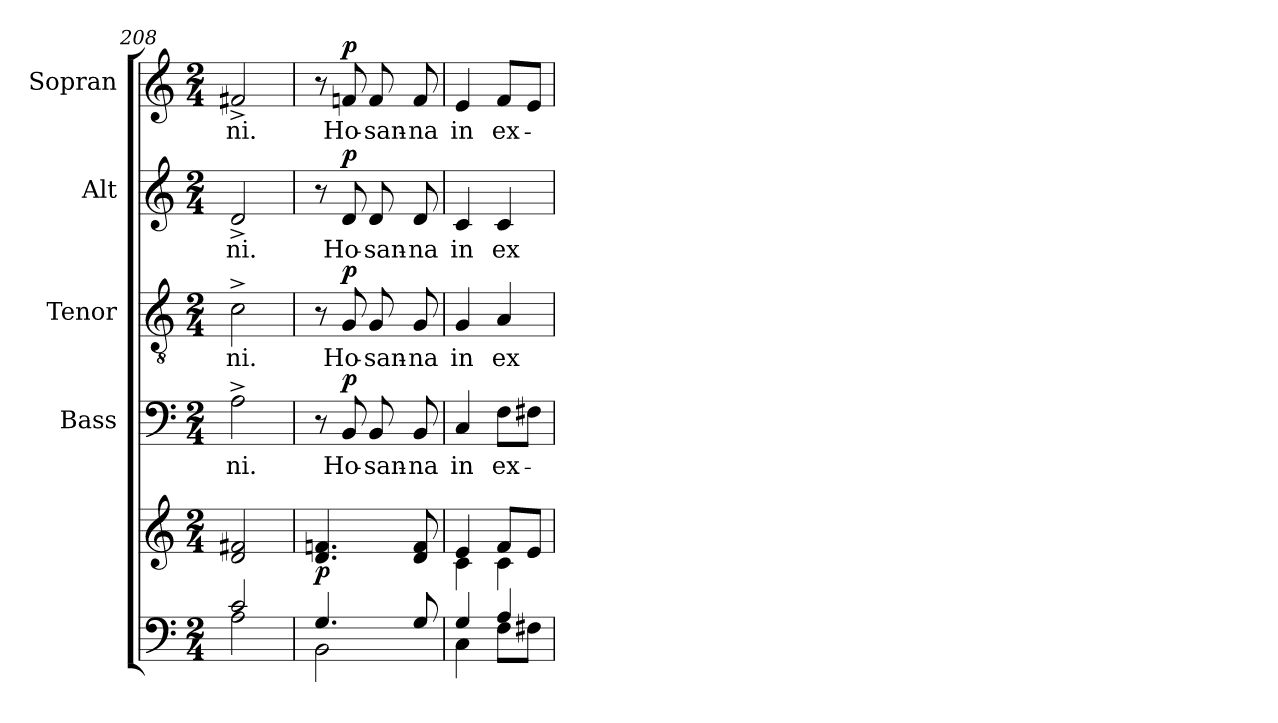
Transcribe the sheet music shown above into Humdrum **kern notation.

**kern	**kern	**dynam	**kern	**text	**dynam	**kern	**text	**dynam	**kern	**text	**dynam	**kern	**text	**dynam
*part5	*part5	*part5	*part4	*part4	*part4	*part3	*part3	*part3	*part2	*part2	*part2	*part1	*part1	*part1
*staff6	*staff5	*staff5/6	*staff4	*staff4	*staff4	*staff3	*staff3	*staff3	*staff2	*staff2	*staff2	*staff1	*staff1	*staff1
*	*	*	*I"Bass	*	*	*I"Tenor	*	*	*I"Alt	*	*	*I"Sopran	*	*
*	*	*	*I'B.	*	*	*I'T.	*	*	*I'A.	*	*	*I'S.	*	*
*clefF4	*clefG2	*	*clefF4	*	*	*clefGv2	*	*	*clefG2	*	*	*clefG2	*	*
*k[]	*k[]	*	*k[]	*	*	*k[]	*	*	*k[]	*	*	*k[]	*	*
*C:	*C:	*	*C:	*	*	*C:	*	*	*C:	*	*	*C:	*	*
*M2/4	*M2/4	*	*M2/4	*	*	*M2/4	*	*	*M2/4	*	*	*M2/4	*	*
=208	=208	=208	=208	=208	=208	=208	=208	=208	=208	=208	=208	=208	=208	=208
*^	*	*	*	*	*	*	*	*	*	*	*	*	*	*
!	!	!	!	!	!LO:LY:b	!	!	!LO:LY:b	!	!	!LO:LY:b	!	!	!LO:LY:b	!
2c/	2A\	2d/ 2f#X/	.	2A^>\	-ni.	.	2c^>\	-ni.	.	2d^>/	-ni.	.	2f#X^>/	-ni.	.
=209	=209	=209	=209	=209	=209	=209	=209	=209	=209	=209	=209	=209	=209	=209	=209
!	!	!	!LO:DY:b	!	!	!	!	!	!	!	!	!	!	!	!
4.G/	2BB\	4.d/ 4.fn/	p	8r	.	.	8r	.	.	8r	.	.	8r	.	.
!	!	!	!	!	!LO:LY:b	!LO:DY:a	!	!LO:LY:b	!LO:DY:a	!	!LO:LY:b	!LO:DY:a	!	!LO:LY:b	!LO:DY:a
.	.	.	.	8BB/	Ho-	p	8G/	Ho-	p	8d/	Ho-	p	8fn/	Ho-	p
!	!	!	!	!	!LO:LY:b	!	!	!LO:LY:b	!	!	!LO:LY:b	!	!	!LO:LY:b	!
.	.	.	.	8BB/	-san-	.	8G/	-san-	.	8d/	-san-	.	8f/	-san-	.
!	!	!	!	!	!LO:LY:b	!	!	!LO:LY:b	!	!	!LO:LY:b	!	!	!LO:LY:b	!
8G/	.	8d/ 8f/	.	8BB/	-na	.	8G/	-na	.	8d/	-na	.	8f/	-na	.
=210	=210	=210	=210	=210	=210	=210	=210	=210	=210	=210	=210	=210	=210	=210	=210
*	*	*^	*	*	*	*	*	*	*	*	*	*	*	*	*
!	!	!	!	!	!	!LO:LY:b	!	!	!LO:LY:b	!	!	!LO:LY:b	!	!	!LO:LY:b	!
4G/	4C\	4e/	4c\	.	4C/	in	.	4G/	in	.	4c/	in	.	4e/	in	.
!	!	!	!	!	!	!LO:LY:b	!	!	!LO:LY:b	!	!	!LO:LY:b	!	!	!LO:LY:b	!
4A/	8F\L	8f/L	4c\	.	8F\L	ex-	.	4A/	ex-	.	4c/	ex-	.	8f/L	ex-	.
.	8F#X\J	8e/J	.	.	8F#X\J	.	.	.	.	.	.	.	.	8e/J	.	.
*v	*v	*	*	*	*	*	*	*	*	*	*	*	*	*	*	*
*	*v	*v	*	*	*	*	*	*	*	*	*	*	*	*	*
=	=	=	=	=	=	=	=	=	=	=	=	=	=	=
*-	*-	*-	*-	*-	*-	*-	*-	*-	*-	*-	*-	*-	*-	*-
